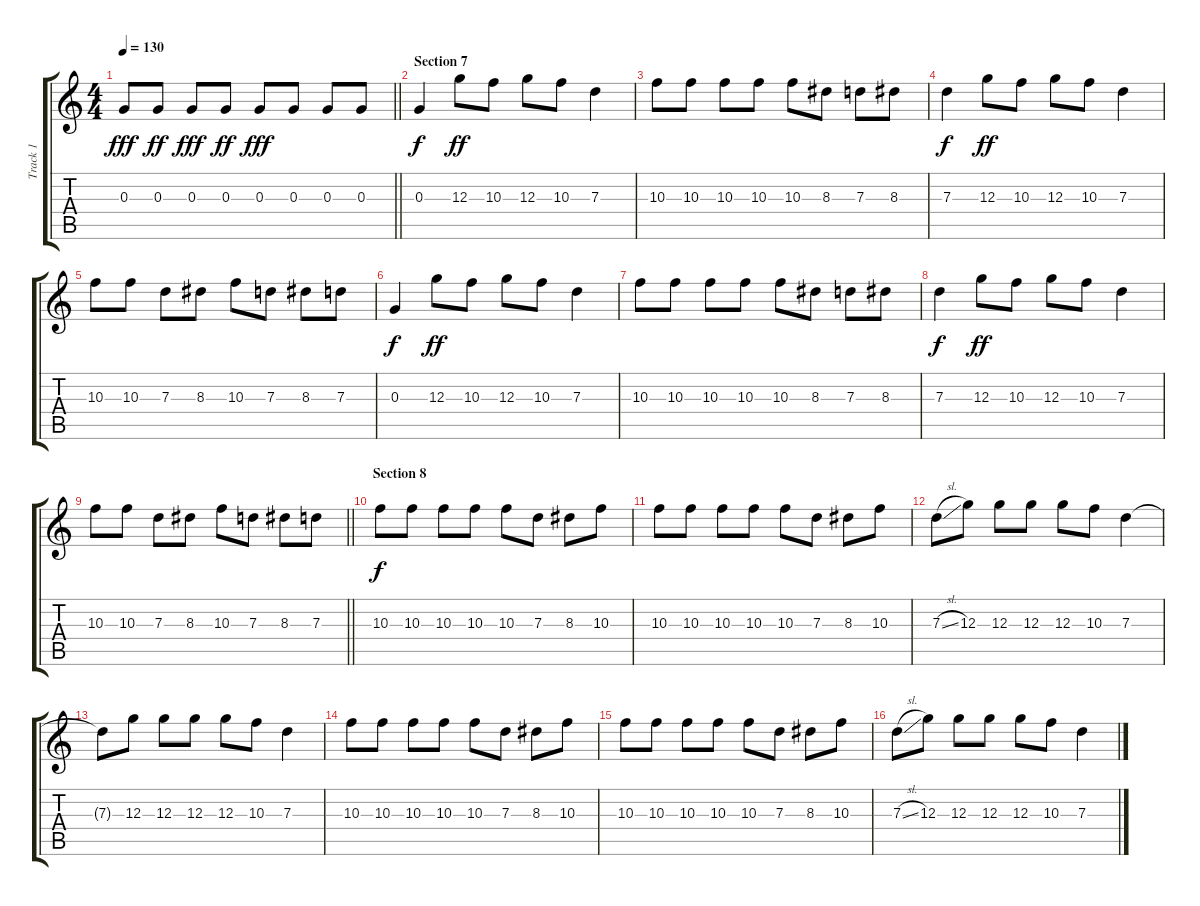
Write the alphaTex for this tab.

\track ("Track 1" "Track 1") {instrument distortionguitar}
\staff {score tabs}
\tuning (E4 B3 G3 D3 A2 E2) {hide}
\ts (4 4)
\tempo 130
\clef g2
\barLineRight lightlight
\ks c
0.3.8{dy fff} 0.3.8{dy ff} 0.3.8{dy fff} 0.3.8{dy ff} 0.3.8{dy fff} 0.3.8 0.3.8 0.3.8 |
\section ("" "Section 7")
0.3.4{dy f} 12.3.8{dy ff} 10.3.8 12.3.8 10.3.8 7.3.4 |
10.3.8 10.3.8 10.3.8 10.3.8 10.3.8 8.3.8 7.3.8 8.3.8 |
7.3.4{dy f} 12.3.8{dy ff} 10.3.8 12.3.8 10.3.8 7.3.4 |
10.3.8 10.3.8 7.3.8 8.3.8 10.3.8 7.3.8 8.3.8 7.3.8 |
0.3.4{dy f} 12.3.8{dy ff} 10.3.8 12.3.8 10.3.8 7.3.4 |
10.3.8 10.3.8 10.3.8 10.3.8 10.3.8 8.3.8 7.3.8 8.3.8 |
7.3.4{dy f} 12.3.8{dy ff} 10.3.8 12.3.8 10.3.8 7.3.4 |
\barLineRight lightlight
10.3.8 10.3.8 7.3.8 8.3.8 10.3.8 7.3.8 8.3.8 7.3.8 |
\section ("" "Section 8")
10.3.8{dy f volume 11} 10.3.8 10.3.8 10.3.8 10.3.8 7.3.8 8.3.8 10.3.8 |
10.3.8 10.3.8 10.3.8 10.3.8 10.3.8 7.3.8 8.3.8 10.3.8 |
7.3{sl}.8 12.3.8 12.3.8 12.3.8 12.3.8 10.3.8 7.3.4 |
7.3{t}.8 12.3.8 12.3.8 12.3.8 12.3.8 10.3.8 7.3.4 |
10.3.8 10.3.8 10.3.8 10.3.8 10.3.8 7.3.8 8.3.8 10.3.8 |
10.3.8 10.3.8 10.3.8 10.3.8 10.3.8 7.3.8 8.3.8 10.3.8 |
7.3{sl}.8 12.3.8 12.3.8 12.3.8 12.3.8 10.3.8 7.3.4
